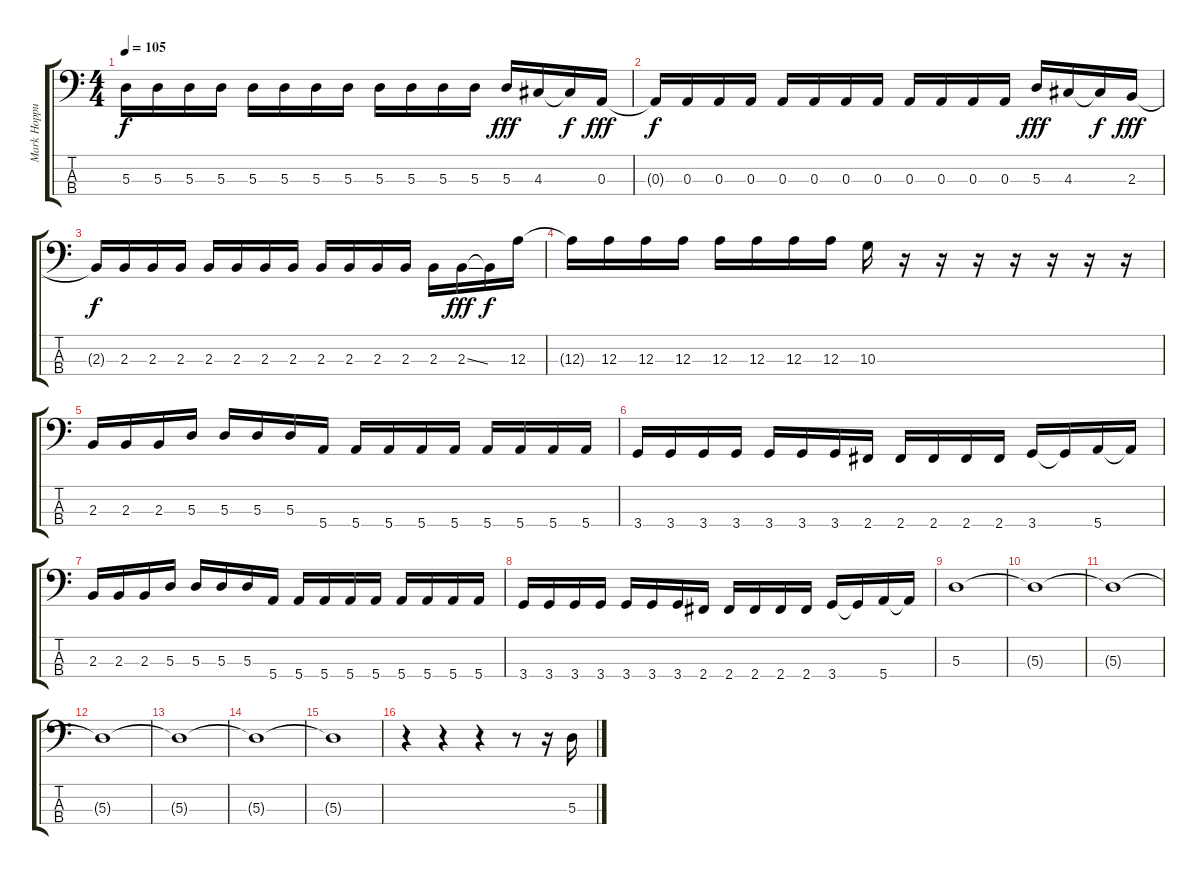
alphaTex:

\track ("Mark Hoppus (Bass)" "Mark Hoppu") {instrument electricbasspick}
\staff {score tabs}
\tuning (G2 D2 A1 E1) {hide}
\ts (4 4)
\tempo 105
\clef f4
\ks c
5.3.16{dy f} 5.3.16 5.3.16 5.3.16 5.3.16 5.3.16 5.3.16 5.3.16 5.3.16 5.3.16 5.3.16 5.3.16 5.3.16{dy fff} 4.3.16 4.3{t}.16{dy f} 0.3.16{dy fff} |
0.3{t}.16{dy f} 0.3.16 0.3.16 0.3.16 0.3.16 0.3.16 0.3.16 0.3.16 0.3.16 0.3.16 0.3.16 0.3.16 5.3.16{dy fff} 4.3.16 4.3{t}.16{dy f} 2.3.16{dy fff} |
2.3{t}.16{dy f} 2.3.16 2.3.16 2.3.16 2.3.16 2.3.16 2.3.16 2.3.16 2.3.16 2.3.16 2.3.16 2.3.16 2.3.16 2.3{ss}.16{dy fff} 2.3{t}.16{dy f} 12.3.16 |
12.3{t}.16 12.3.16 12.3.16 12.3.16 12.3.16 12.3.16 12.3.16 12.3.16 10.3.16 r.16 r.16 r.16 r.16 r.16 r.16 r.16 |
2.3.16 2.3.16 2.3.16 5.3.16 5.3.16 5.3.16 5.3.16 5.4.16 5.4.16 5.4.16 5.4.16 5.4.16 5.4.16 5.4.16 5.4.16 5.4.16 |
3.4.16 3.4.16 3.4.16 3.4.16 3.4.16 3.4.16 3.4.16 2.4.16 2.4.16 2.4.16 2.4.16 2.4.16 3.4.16 3.4{t}.16 5.4.16 5.4{t}.16 |
2.3.16 2.3.16 2.3.16 5.3.16 5.3.16 5.3.16 5.3.16 5.4.16 5.4.16 5.4.16 5.4.16 5.4.16 5.4.16 5.4.16 5.4.16 5.4.16 |
3.4.16 3.4.16 3.4.16 3.4.16 3.4.16 3.4.16 3.4.16 2.4.16 2.4.16 2.4.16 2.4.16 2.4.16 3.4.16 3.4{t}.16 5.4.16 5.4{t}.16 |
5.3.1 |
5.3{t}.1 |
5.3{t}.1 |
5.3{t}.1 |
5.3{t}.1 |
5.3{t}.1 |
5.3{t}.1 |
r.4 r.4 r.4 r.8 r.16 5.3.16
